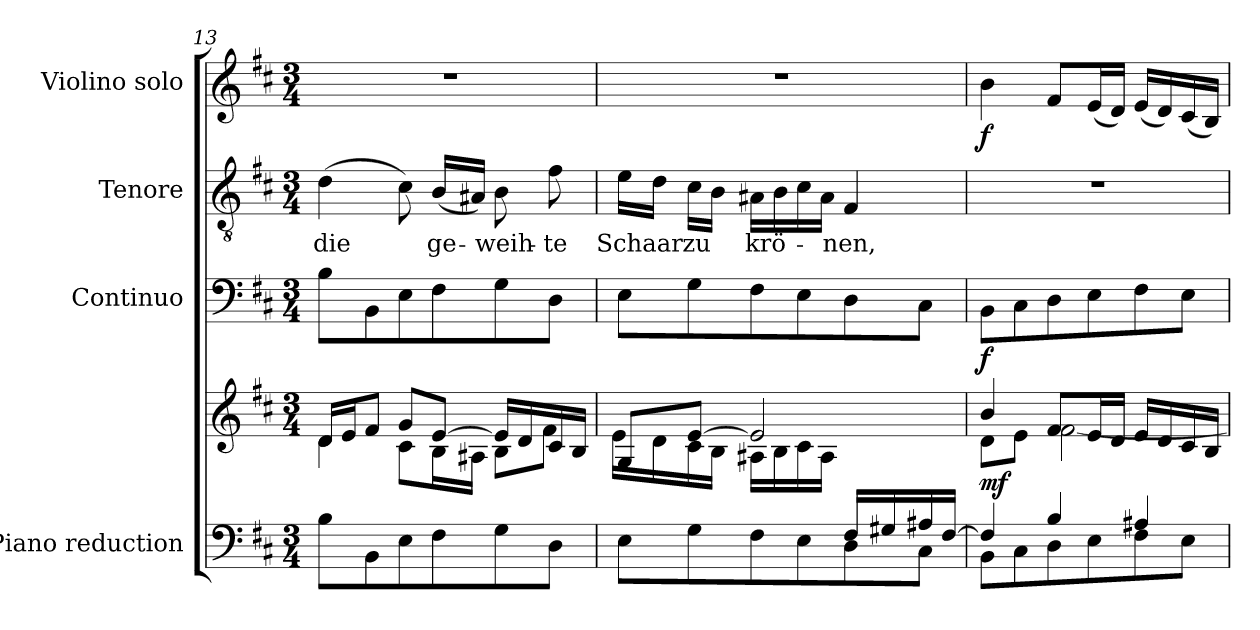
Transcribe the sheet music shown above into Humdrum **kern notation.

**kern	**kern	**dynam	**kern	**dynam	**kern	**text	**kern	**dynam
*part4	*part4	*part4	*part3	*part3	*part2	*part2	*part1	*part1
*staff5	*staff4	*staff4/5	*staff3	*staff3	*staff2	*staff2	*staff1	*staff1
*I"Piano reduction	*	*	*I"Continuo	*	*I"Tenore	*	*I"Violino solo	*
*I'Pno	*	*	*	*	*	*	*I'Vln	*
*clefF4	*clefG2	*	*clefF4	*	*clefGv2	*	*clefG2	*
*k[f#c#]	*k[f#c#]	*	*k[f#c#]	*	*k[f#c#]	*	*k[f#c#]	*
*M3/4	*M3/4	*	*M3/4	*	*M3/4	*	*M3/4	*
=13	=13	=13	=13	=13	=13	=13	=13	=13
*	*^	*	*	*	*	*	*	*
!	!	!	!	!	!	!	!LO:LY:b	!	!
8B\L	16d/LL	4d\	.	8B\L	.	(4d\	die	2.r	.
.	16e/J	.	.	.	.	.	.	.	.
8BB\	8f#/J	.	.	8BB\	.	.	.	.	.
8E\	8g/L	8c#\L	.	8E\	.	8c#\)	.	.	.
!	!	!	!	!	!	!	!LO:LY:b	!	!
8F#\	[8e/J	16B\L	.	8F#\	.	(16B/LL	ge-	.	.
.	.	16A#X\JJ	.	.	.	16A#X/JJ)	.	.	.
!	!	!	!	!	!	!	!LO:LY:b	!	!
8G\	16e/LL]	8B\L	.	8G\	.	8B\	-weih-	.	.
.	16d/	.	.	.	.	.	.	.	.
!	!	!	!	!	!	!	!LO:LY:b	!	!
8D\J	16c#/	8f#\J	.	8D\J	.	8f#\	-te	.	.
.	16B/JJ	.	.	.	.	.	.	.	.
=14	=14	=14	=14	=14	=14	=14	=14	=14	=14
*^	*	*	*	*	*	*	*	*	*
!	!	!	!	!	!	!	!	!LO:LY:b	!	!
2ryy	8E\L	8G/L	16e\LL	.	8E\L	.	16e\LL	Schaar	2.r	.
.	.	.	16d\	.	.	.	16d\JJ	.	.	.
!	!	!	!	!	!	!	!	!LO:LY:b	!	!
.	8G\	[8e/J	16c#\	.	8G\	.	16c#\LL	zu	.	.
.	.	.	16B\JJ	.	.	.	16B\JJ	.	.	.
!	!	!	!	!	!	!	!	!LO:LY:b	!	!
.	8F#\	2e/]	16A#X\LL	.	8F#\	.	16A#X\LL	krö-	.	.
.	.	.	16B\	.	.	.	16B\	.	.	.
.	8E\	.	16c#\	.	8E\	.	16c#\	.	.	.
.	.	.	16A#\JJ	.	.	.	16A#\JJ	.	.	.
!	!	!	!	!	!	!	!	!LO:LY:b	!	!
16F#/LL	8D\	.	4ryy	.	8D\	.	4F#/	-nen,	.	.
16G#X/	.	.	.	.	.	.	.	.	.	.
16A#X/	8C#\J	.	.	.	8C#\J	.	.	.	.	.
[16F#/JJ	.	.	.	.	.	.	.	.	.	.
=15	=15	=15	=15	=15	=15	=15	=15	=15	=15	=15
!	!	!	!	!LO:DY:b	!	!LO:DY:b	!	!	!	!LO:DY:b
4F#/]	8BB\L	4b/	8d\L	mf	8BB\L	f	2.r	.	4b\	f
.	8C#\	.	8e\J	.	8C#\	.	.	.	.	.
4B/	8D\	8f#/L	[2f#\	.	8D\	.	.	.	8f#/L	.
.	8E\	16e/L	.	.	8E\	.	.	.	(16e/L	.
.	.	16d/JJ	.	.	.	.	.	.	16d/JJ)	.
4A#X/	8F#\	16e/LL	.	.	8F#\	.	.	.	(16e/LL	.
.	.	16d/	.	.	.	.	.	.	16d/)	.
.	8E\J	16c#/	.	.	8E\J	.	.	.	(16c#/	.
.	.	16B/JJ	.	.	.	.	.	.	16B/JJ)	.
*v	*v	*	*	*	*	*	*	*	*	*
*	*v	*v	*	*	*	*	*	*	*
=	=	=	=	=	=	=	=	=
*-	*-	*-	*-	*-	*-	*-	*-	*-
